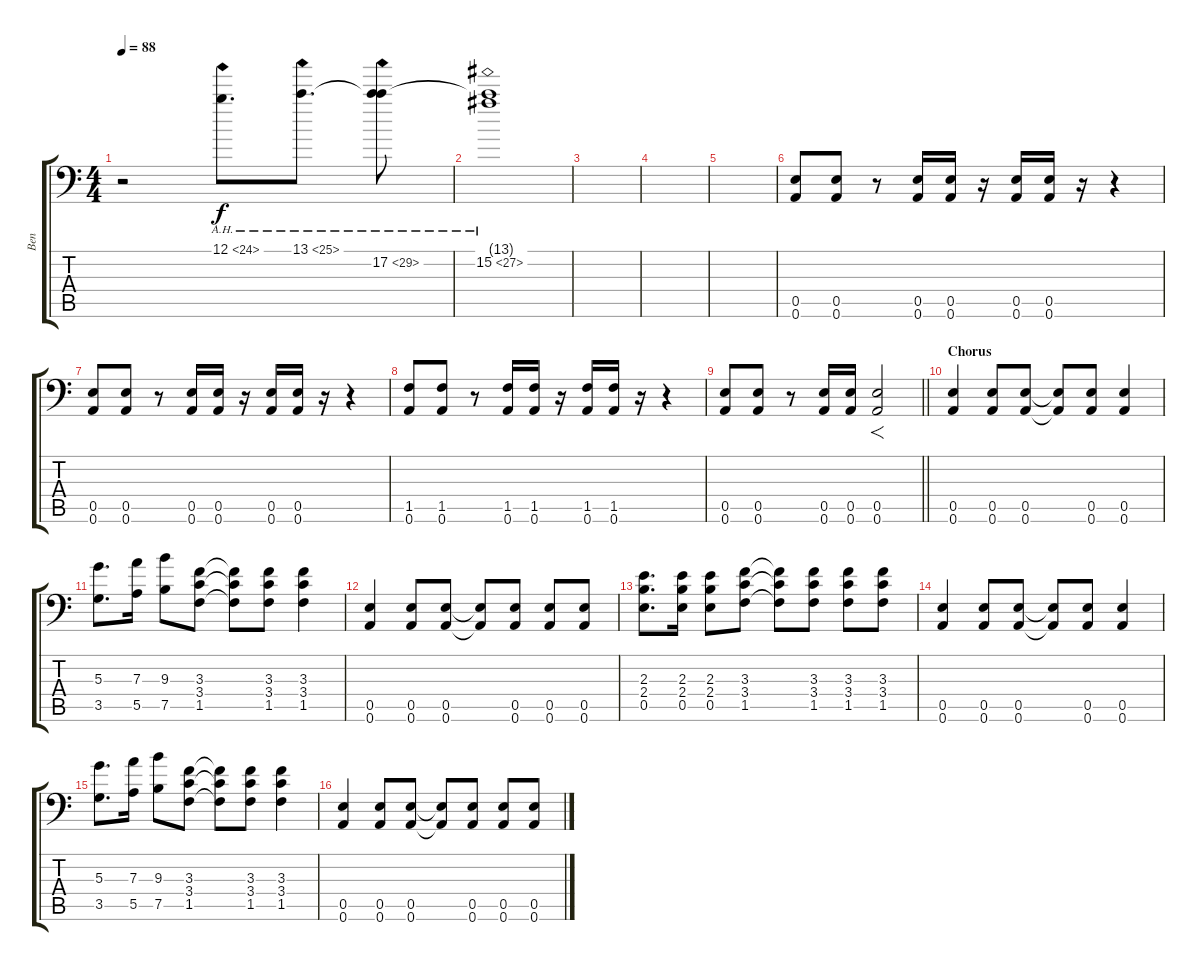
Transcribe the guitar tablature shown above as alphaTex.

\track ("Ben" "Ben") {instrument overdrivenguitar}
\staff {score tabs}
\tuning (B3 G3 D3 A2 E2 A1) {hide}
\ts (4 4)
\tempo 88
\clef f4
\ks c
r.2{dy f volume 8} 12.1{ah 12}.8{d} 13.1{ah 12}.8{d} (13.1{t} 17.2{ah 12}).8 |
(13.1{t} 15.2{ah 12}).1 |
|
|
|
(0.5 0.6).8{volume 13} (0.5 0.6).8 r.8 (0.5 0.6).16 (0.5 0.6).16 r.16 (0.5 0.6).16 (0.5 0.6).16 r.16 r.4 |
(0.5 0.6).8 (0.5 0.6).8 r.8 (0.5 0.6).16 (0.5 0.6).16 r.16 (0.5 0.6).16 (0.5 0.6).16 r.16 r.4 |
(1.5 0.6).8 (1.5 0.6).8 r.8 (1.5 0.6).16 (1.5 0.6).16 r.16 (1.5 0.6).16 (1.5 0.6).16 r.16 r.4 |
\barLineRight lightlight
(0.5 0.6).8 (0.5 0.6).8 r.8 (0.5 0.6).16 (0.5 0.6).16 (0.5 0.6).2{f} |
\section ("" "Chorus")
(0.5 0.6).4 (0.5 0.6).8 (0.5 0.6).8 (0.5{t} 0.6{t}).8 (0.5 0.6).8 (0.5 0.6).4 |
(5.3 3.5).8{d} (7.3 5.5).16 (9.3 7.5).8 (3.3 3.4 1.5).8 (3.3{t} 3.4{t} 1.5{t}).8 (3.3 3.4 1.5).8 (3.3 3.4 1.5).4 |
(0.5 0.6).4 (0.5 0.6).8 (0.5 0.6).8 (0.5{t} 0.6{t}).8 (0.5 0.6).8 (0.5 0.6).8 (0.5 0.6).8 |
(2.3 2.4 0.5).8{d} (2.3 2.4 0.5).16 (2.3 2.4 0.5).8 (3.3 3.4 1.5).8 (3.3{t} 3.4{t} 1.5{t}).8 (3.3 3.4 1.5).8 (3.3 3.4 1.5).8 (3.3 3.4 1.5).8 |
(0.5 0.6).4 (0.5 0.6).8 (0.5 0.6).8 (0.5{t} 0.6{t}).8 (0.5 0.6).8 (0.5 0.6).4 |
(5.3 3.5).8{d} (7.3 5.5).16 (9.3 7.5).8 (3.3 3.4 1.5).8 (3.3{t} 3.4{t} 1.5{t}).8 (3.3 3.4 1.5).8 (3.3 3.4 1.5).4 |
(0.5 0.6).4 (0.5 0.6).8 (0.5 0.6).8 (0.5{t} 0.6{t}).8 (0.5 0.6).8 (0.5 0.6).8 (0.5 0.6).8
